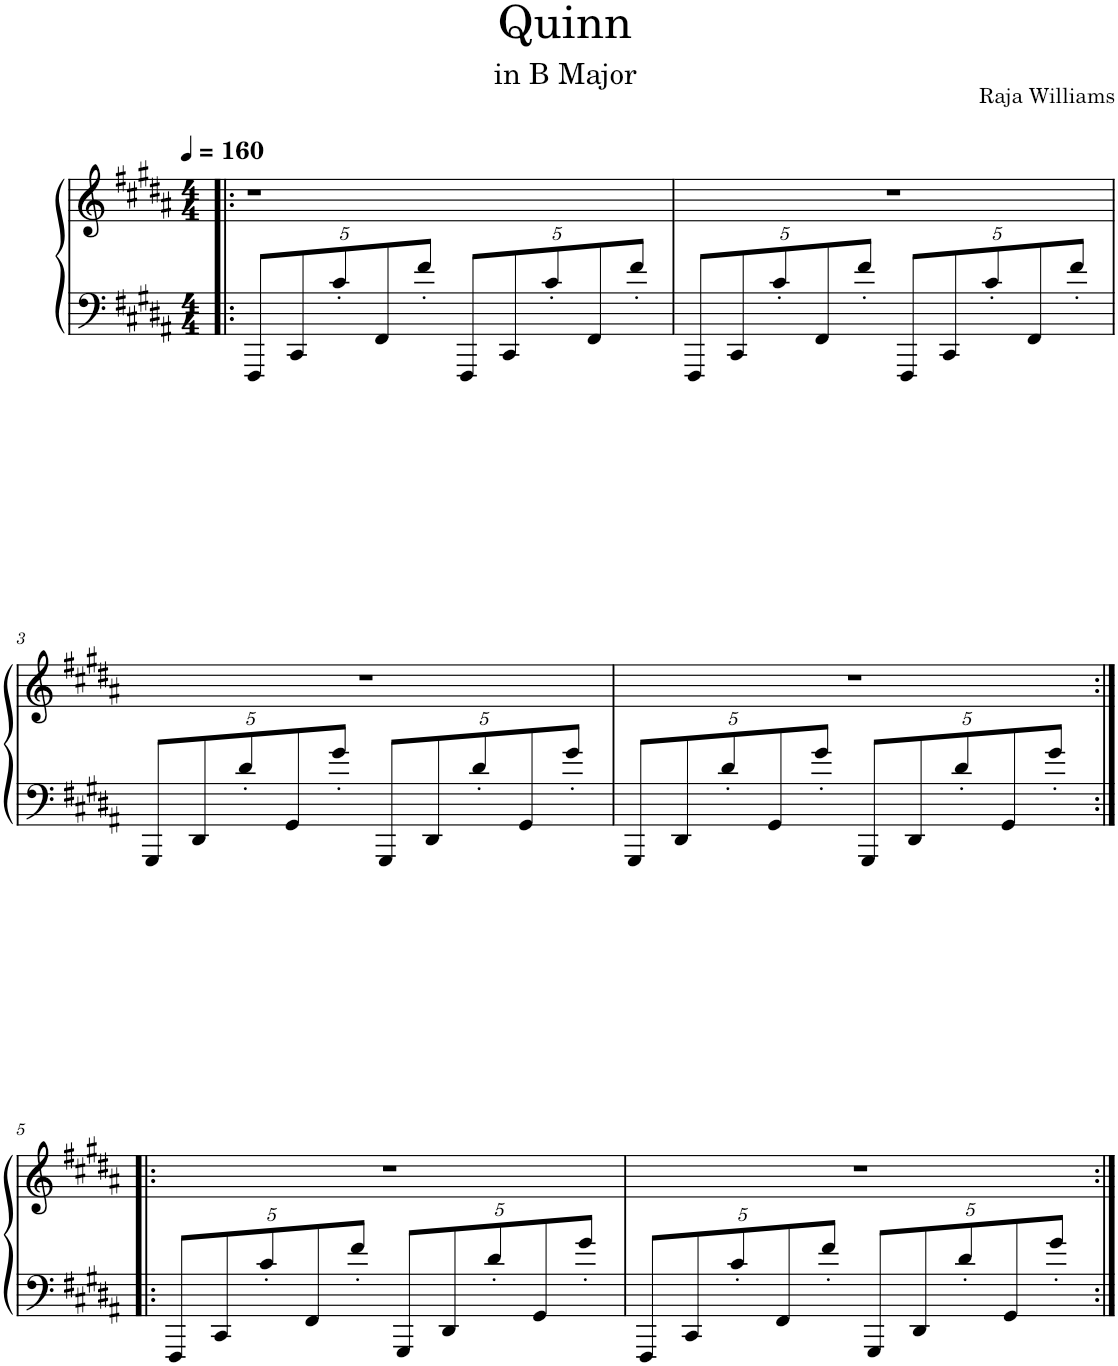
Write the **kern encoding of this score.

**kern	**kern
*part1	*part1
*staff2	*staff1
*I"Piano	*
*I'Pno.	*
*clefF4	*clefG2
*k[f#c#g#d#a#]	*k[f#c#g#d#a#]
*M4/4	*M4/4
*MM160	*MM160
*Xbrackettup	*
=1!|:	=1!|:
10FFF#/L	1r
10CC#/	.
10c#'/	.
10FF#/	.
10f#'/J	.
10FFF#/L	.
10CC#/	.
10c#'/	.
10FF#/	.
10f#'/J	.
=2	=2
10FFF#/L	1r
10CC#/	.
10c#'/	.
10FF#/	.
10f#'/J	.
10FFF#/L	.
10CC#/	.
10c#'/	.
10FF#/	.
10f#'/J	.
!!LO:LB:g=z
=3	=3
10GGG#/L	1r
10DD#/	.
10d#'/	.
10GG#/	.
10g#'/J	.
10GGG#/L	.
10DD#/	.
10d#'/	.
10GG#/	.
10g#'/J	.
=4	=4
10GGG#/L	1r
10DD#/	.
10d#'/	.
10GG#/	.
10g#'/J	.
10GGG#/L	.
10DD#/	.
10d#'/	.
10GG#/	.
10g#'/J	.
!!LO:LB:g=z
=5:|!|:	=5:|!|:
10FFF#/L	1r
10CC#/	.
10c#'/	.
10FF#/	.
10f#'/J	.
10GGG#/L	.
10DD#/	.
10d#'/	.
10GG#/	.
10g#'/J	.
=6	=6
10FFF#/L	1r
10CC#/	.
10c#'/	.
10FF#/	.
10f#'/J	.
10GGG#/L	.
10DD#/	.
10d#'/	.
10GG#/	.
10g#'/J	.
=:|!	=:|!
*-	*-
